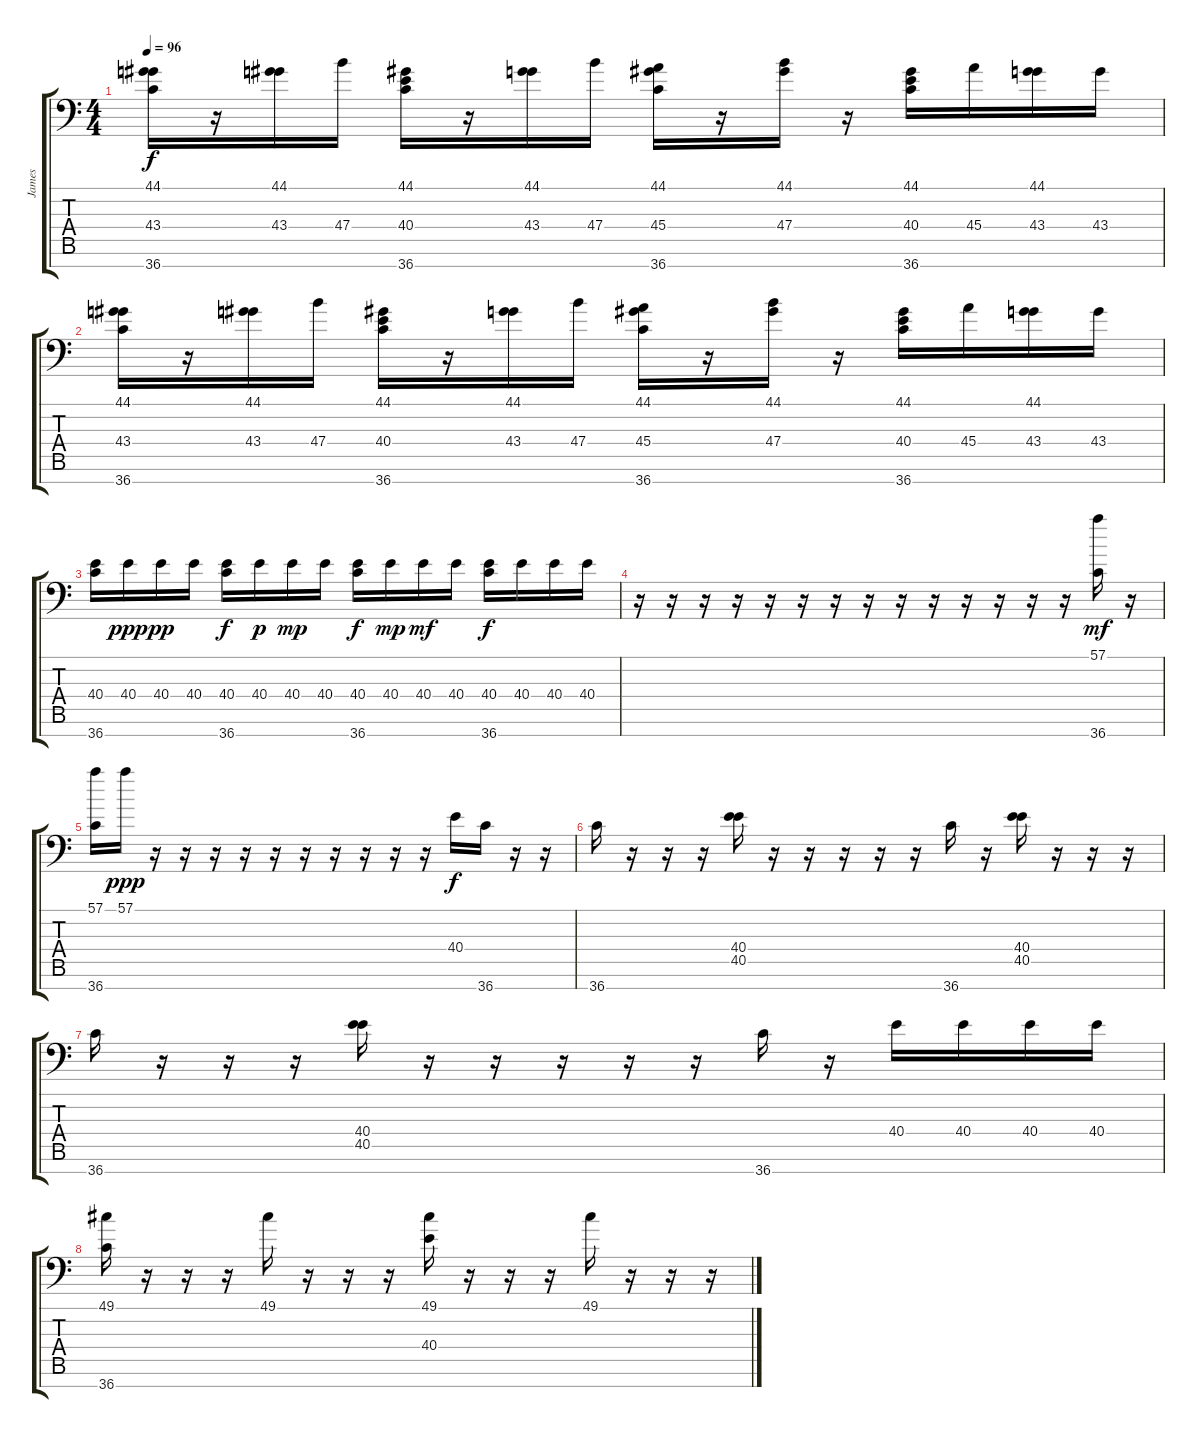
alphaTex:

\track ("James" "James") {instrument acousticgrandpiano}
\staff {score tabs}
\tuning (C-1 C-1 C-1 C-1 C-1 C-1 C-1) {hide}
\ts (4 4)
\tempo 96
\clef f4
\ks c
(44.1 43.4 36.7).16{dy f} r.16 (44.1 43.4).16 47.4.16 (44.1 40.4 36.7).16 r.16 (44.1 43.4).16 47.4.16 (44.1 45.4 36.7).16 r.16 (44.1 47.4).16 r.16 (44.1 40.4 36.7).16 45.4.16 (44.1 43.4).16 43.4.16 |
(44.1 43.4 36.7).16 r.16 (44.1 43.4).16 47.4.16 (44.1 40.4 36.7).16 r.16 (44.1 43.4).16 47.4.16 (44.1 45.4 36.7).16 r.16 (44.1 47.4).16 r.16 (44.1 40.4 36.7).16 45.4.16 (44.1 43.4).16 43.4.16 |
(40.4 36.7).16 40.4.16{dy ppp} 40.4.16{dy pp} 40.4.16 (40.4 36.7).16{dy f} 40.4.16{dy p} 40.4.16{dy mp} 40.4.16 (40.4 36.7).16{dy f} 40.4.16{dy mp} 40.4.16{dy mf} 40.4.16 (40.4 36.7).16{dy f} 40.4.16 40.4.16 40.4.16 |
r.16 r.16 r.16 r.16 r.16 r.16 r.16 r.16 r.16 r.16 r.16 r.16 r.16 r.16 (57.1 36.7).16{dy mf} r.16 |
(57.1 36.7).16 57.1.16{dy ppp} r.16 r.16 r.16 r.16 r.16 r.16 r.16 r.16 r.16 r.16 40.4.16{dy f} 36.7.16 r.16 r.16 |
36.7.16 r.16 r.16 r.16 (40.4 40.5).16 r.16 r.16 r.16 r.16 r.16 36.7.16 r.16 (40.4 40.5).16 r.16 r.16 r.16 |
36.7.16 r.16 r.16 r.16 (40.4 40.5).16 r.16 r.16 r.16 r.16 r.16 36.7.16 r.16 40.4.16 40.4.16 40.4.16 40.4.16 |
(49.1 36.7).16 r.16 r.16 r.16 49.1.16 r.16 r.16 r.16 (49.1 40.4).16 r.16 r.16 r.16 49.1.16 r.16 r.16 r.16
